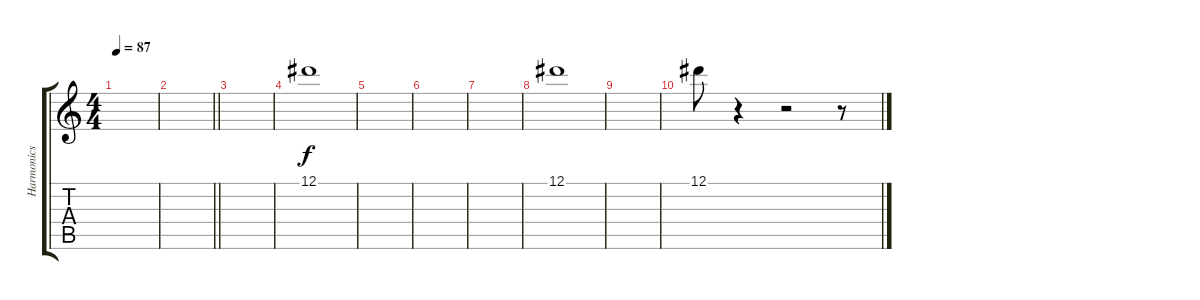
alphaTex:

\track ("Harmonics" "Harmonics") {instrument guitarharmonics}
\staff {score tabs}
\tuning (Eb4 Bb3 Gb3 Db3 Ab2 Db2) {hide}
\ts (4 4)
\tempo 87
\clef g2
\ks c
|
\barLineRight lightlight
|
|
12.1.1 |
|
|
|
12.1.1 |
|
12.1.8 r.4 r.2 r.8
